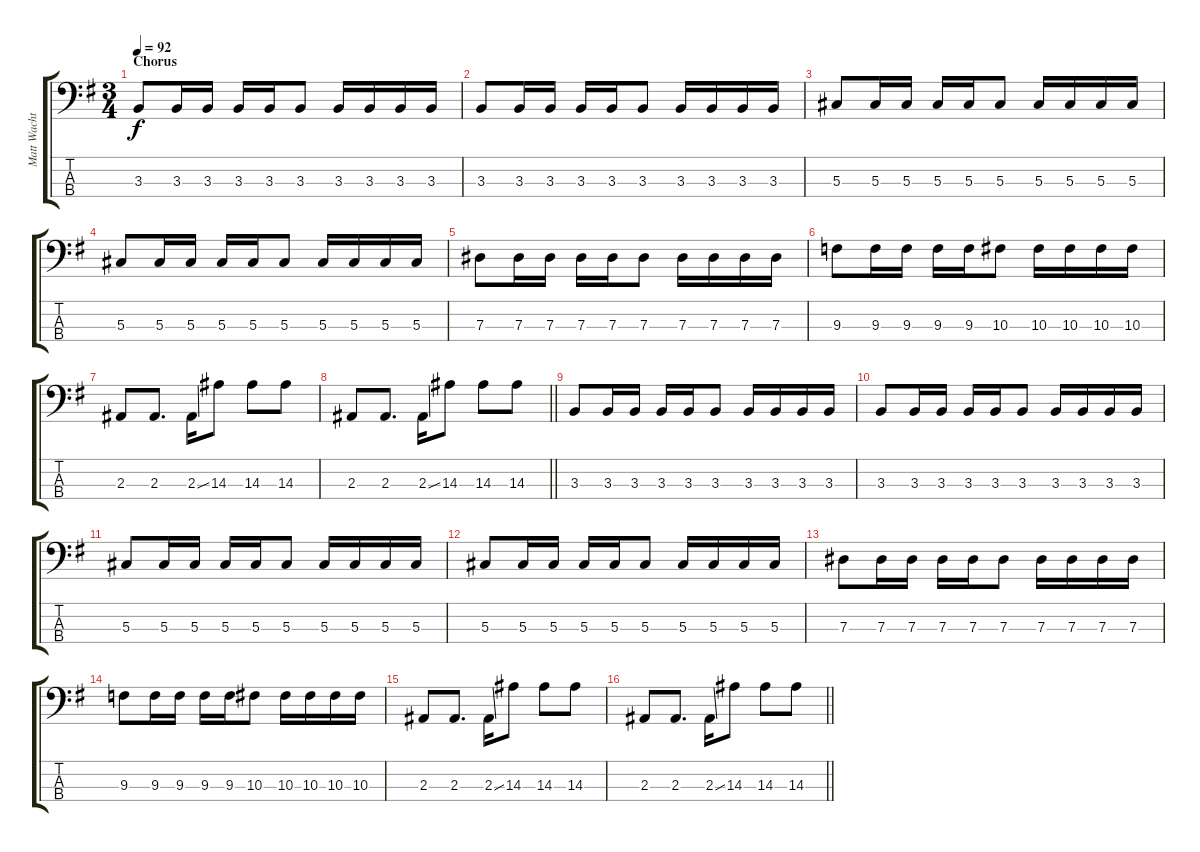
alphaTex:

\track ("Matt Wachter/Tim Kelleher (Bass)" "Matt Wacht") {instrument electricbassfinger}
\staff {score tabs}
\tuning (Gb2 Db2 Ab1 Eb1) {hide}
\ts (3 4)
\section ("" "Chorus")
\tempo 92
\clef f4
\ks g
3.3.8{dy f} 3.3.16 3.3.16 3.3.16 3.3.16 3.3.8 3.3.16 3.3.16 3.3.16 3.3.16 |
3.3.8 3.3.16 3.3.16 3.3.16 3.3.16 3.3.8 3.3.16 3.3.16 3.3.16 3.3.16 |
5.3.8 5.3.16 5.3.16 5.3.16 5.3.16 5.3.8 5.3.16 5.3.16 5.3.16 5.3.16 |
5.3.8 5.3.16 5.3.16 5.3.16 5.3.16 5.3.8 5.3.16 5.3.16 5.3.16 5.3.16 |
7.3.8 7.3.16 7.3.16 7.3.16 7.3.16 7.3.8 7.3.16 7.3.16 7.3.16 7.3.16 |
9.3.8 9.3.16 9.3.16 9.3.16 9.3.16 10.3.8 10.3.16 10.3.16 10.3.16 10.3.16 |
2.3.8 2.3.8{d} 2.3{ss}.16 14.3.8 14.3.8 14.3.8 |
\barLineRight lightlight
2.3.8 2.3.8{d} 2.3{ss}.16 14.3.8 14.3.8 14.3.8 |
3.3.8 3.3.16 3.3.16 3.3.16 3.3.16 3.3.8 3.3.16 3.3.16 3.3.16 3.3.16 |
3.3.8 3.3.16 3.3.16 3.3.16 3.3.16 3.3.8 3.3.16 3.3.16 3.3.16 3.3.16 |
5.3.8 5.3.16 5.3.16 5.3.16 5.3.16 5.3.8 5.3.16 5.3.16 5.3.16 5.3.16 |
5.3.8 5.3.16 5.3.16 5.3.16 5.3.16 5.3.8 5.3.16 5.3.16 5.3.16 5.3.16 |
7.3.8 7.3.16 7.3.16 7.3.16 7.3.16 7.3.8 7.3.16 7.3.16 7.3.16 7.3.16 |
9.3.8 9.3.16 9.3.16 9.3.16 9.3.16 10.3.8 10.3.16 10.3.16 10.3.16 10.3.16 |
2.3.8 2.3.8{d} 2.3{ss}.16 14.3.8 14.3.8 14.3.8 |
\barLineRight lightlight
2.3.8 2.3.8{d} 2.3{ss}.16 14.3.8 14.3.8 14.3.8
